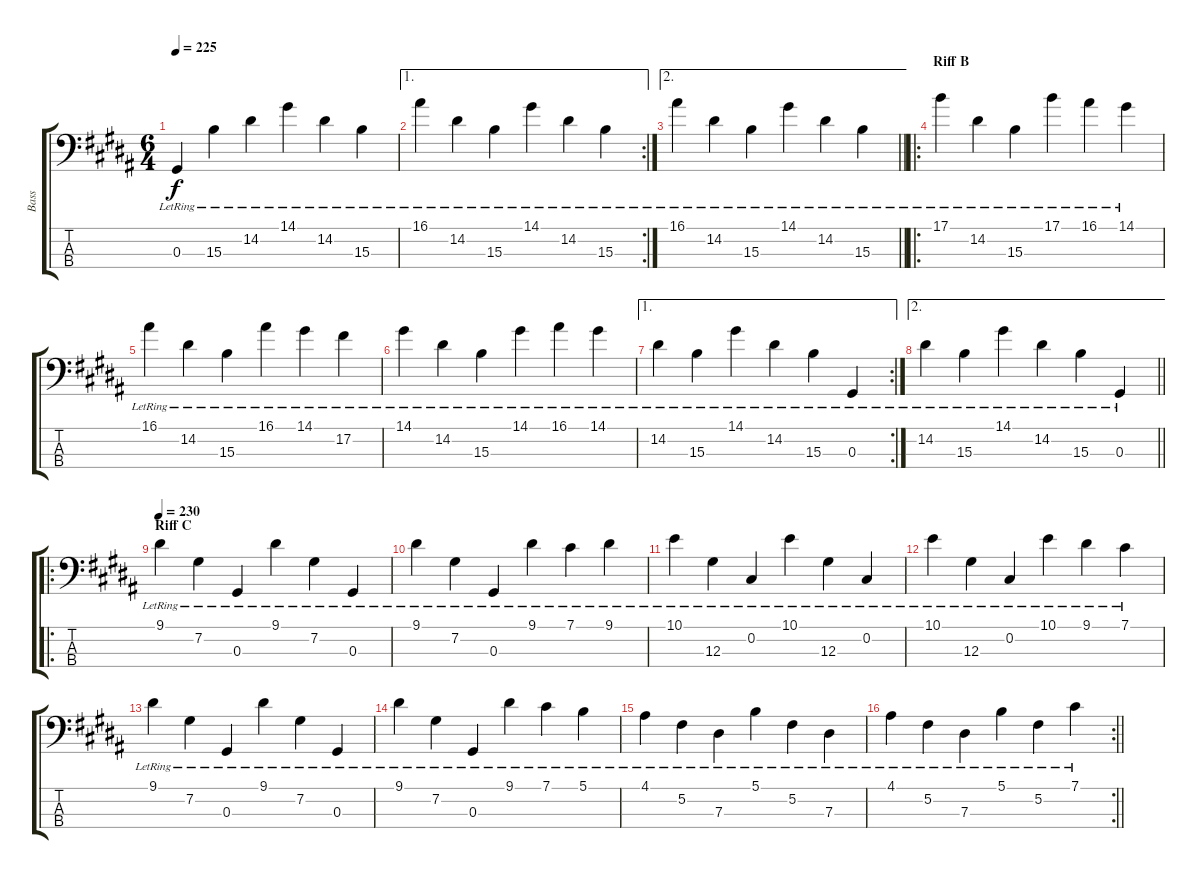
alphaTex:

\track ("Bass" "Bass") {instrument electricbasspick}
\staff {score tabs}
\tuning (Gb2 Db2 Ab1 Eb1) {hide}
\ts (6 4)
\tempo 225
\clef f4
\ks b
0.3{lr}.4{dy f} 15.3{lr}.4 14.2{lr}.4 14.1{lr}.4 14.2{lr}.4 15.3{lr}.4 |
\ae 1
\rc 2
16.1{lr}.4 14.2{lr}.4 15.3{lr}.4 14.1{lr}.4 14.2{lr}.4 15.3{lr}.4 |
\ae 2
\barLineRight lightlight
16.1{lr}.4 14.2{lr}.4 15.3{lr}.4 14.1{lr}.4 14.2{lr}.4 15.3{lr}.4 |
\ro
\section ("" "Riff B")
17.1{lr}.4 14.2{lr}.4 15.3{lr}.4 17.1{lr}.4 16.1{lr}.4 14.1{lr}.4 |
16.1{lr}.4 14.2{lr}.4 15.3{lr}.4 16.1{lr}.4 14.1{lr}.4 17.2{lr}.4 |
14.1{lr}.4 14.2{lr}.4 15.3{lr}.4 14.1{lr}.4 16.1{lr}.4 14.1{lr}.4 |
\ae 1
\rc 2
14.2{lr}.4 15.3{lr}.4 14.1{lr}.4 14.2{lr}.4 15.3{lr}.4 0.3{lr}.4 |
\ae 2
\barLineRight lightlight
14.2{lr}.4 15.3{lr}.4 14.1{lr}.4 14.2{lr}.4 15.3{lr}.4 0.3{lr}.4 |
\ro
\section ("" "Riff C")
\tempo 230
9.1{lr}.4 7.2{lr}.4 0.3{lr}.4 9.1{lr}.4 7.2{lr}.4 0.3{lr}.4 |
9.1{lr}.4 7.2{lr}.4 0.3{lr}.4 9.1{lr}.4 7.1{lr}.4 9.1{lr}.4 |
10.1{lr}.4 12.3{lr}.4 0.2{lr}.4 10.1{lr}.4 12.3{lr}.4 0.2{lr}.4 |
10.1{lr}.4 12.3{lr}.4 0.2{lr}.4 10.1{lr}.4 9.1{lr}.4 7.1{lr}.4 |
9.1{lr}.4 7.2{lr}.4 0.3{lr}.4 9.1{lr}.4 7.2{lr}.4 0.3{lr}.4 |
9.1{lr}.4 7.2{lr}.4 0.3{lr}.4 9.1{lr}.4 7.1{lr}.4 5.1{lr}.4 |
4.1{lr}.4 5.2{lr}.4 7.3{lr}.4 5.1{lr}.4 5.2{lr}.4 7.3{lr}.4 |
\rc 2
\barLineRight lightlight
4.1{lr}.4 5.2{lr}.4 7.3{lr}.4 5.1{lr}.4 5.2{lr}.4 7.1{lr}.4
